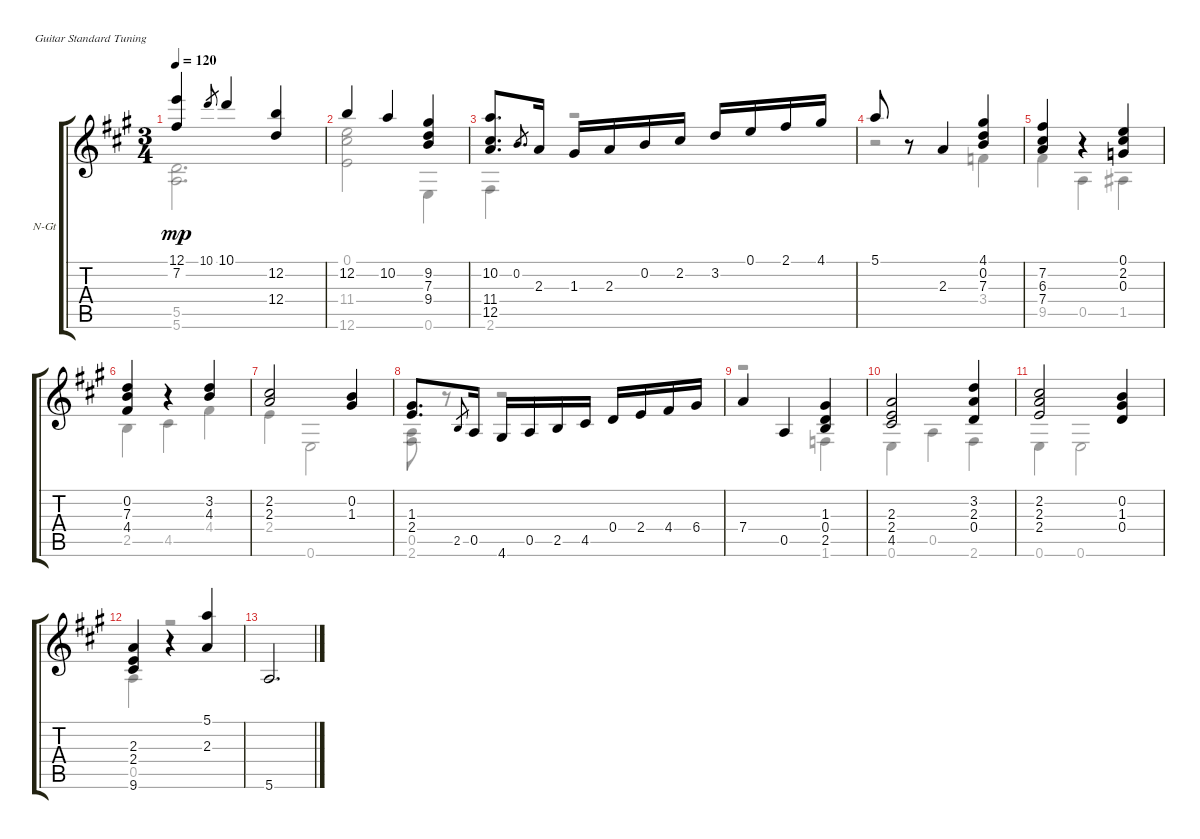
\defaultSystemsLayout 4
\bracketExtendMode groupsimilarinstruments
\firstSystemTrackNameOrientation horizontal
\otherSystemsTrackNameOrientation horizontal
\track ("Nylon Guitar" "N-Gt") {instrument acousticgrandpiano}
\staff {score tabs}
\tuning (E4 B3 G3 D3 A2 E2)
\displaytranspose 12
\voice
\ts (3 4)
\tempo 120
\clef g2
\ks a
(12.1 7.2).4{dy mp} 10.1.8{gr} 10.1.4 (12.2 12.4).4 |
12.2.4 10.2.4 (9.2 7.3 9.4).4 |
(10.2 11.4 12.5).8{d} 0.2.8{d gr} 2.3.16 1.3.16 2.3.16 0.2.16 2.2.16 3.2.16 0.1.16 2.1.16 4.1.16 |
5.1.8 r.8 2.3.4 (0.2 7.3 4.1).4 |
(7.2 6.3 7.4).4 r.4 (0.3 2.2 0.1).4 |
(4.4 0.2 7.3).4 r.4 (4.3 3.2).4 |
(2.2 2.3).2 (1.3 0.2).4 |
(2.4 1.3).8{d} 2.5.8{gr} 0.5.16 4.6.16 0.5.16 2.5.16 4.5.16 0.4.16 2.4.16 4.4.16 6.4.16 |
7.4.4 0.5.4 (2.5 0.4 1.3).4 |
(4.5 2.4 2.3).2 (0.4 2.3 3.2).4 |
(2.4 2.3 2.2).2 (0.4 1.3 0.2).4 |
(9.6 2.4 2.3).4 r.4 (2.3 5.1).4 |
5.6.2{d}
\voice
\clef g2
\ottava regular
\simile none
\ks a
(5.5 5.6).2{d dy mp} |
(12.6 11.4 0.1).2 0.6.4 |
2.6.4 r.2 |
r.2 3.4.4 |
9.5.4 0.5.4 1.5.4 |
2.5.4 4.5.4 4.4.4 |
2.4.4 0.6.2 |
(2.6 0.5).8 r.8 r.2 |
r.2 1.6.4 |
0.6.4 0.5.4 2.6.4 |
0.6.4 0.6.2 |
0.5.4 r.2 |
